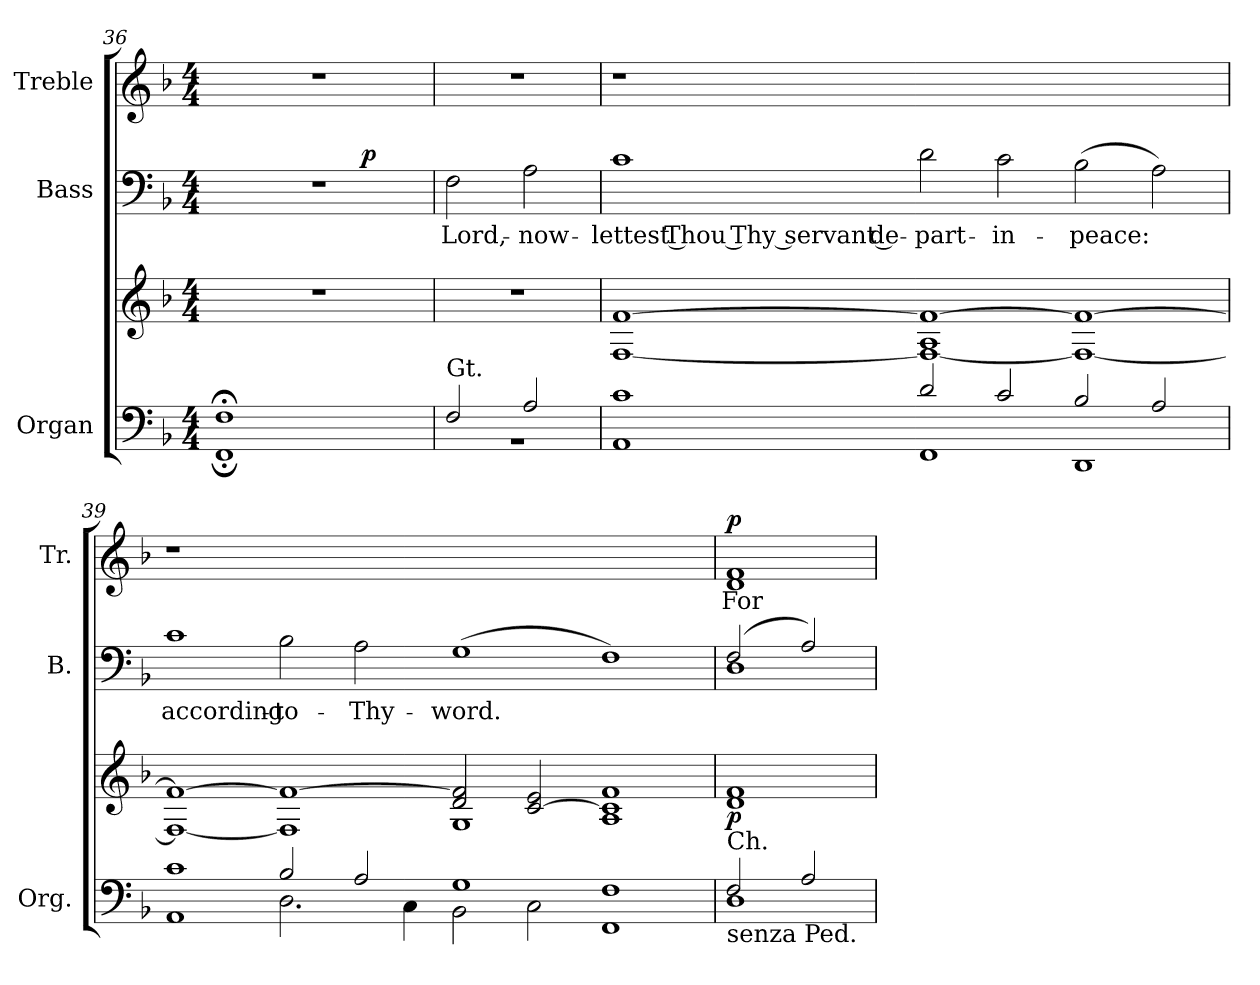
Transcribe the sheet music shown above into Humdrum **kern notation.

**kern	**kern	**dynam	**kern	**text	**dynam	**kern	**text	**dynam
*part3	*part3	*part3	*part2	*part2	*part2	*part1	*part1	*part1
*staff4	*staff3	*staff3/4	*staff2	*staff2	*staff2	*staff1	*staff1	*staff1
*I"Organ	*	*	*I"Bass	*	*	*I"Treble	*	*
*I'Org.	*	*	*I'B.	*	*	*I'Tr.	*	*
*clefF4	*clefG2	*	*clefF4	*	*	*clefG2	*	*
*k[b-]	*k[b-]	*	*k[b-]	*	*	*k[b-]	*	*
*F:	*F:	*	*F:	*	*	*F:	*	*
*M4/4	*M4/4	*	*M4/4	*	*	*M4/4	*	*
=36	=36	=36	=36	=36	=36	=36	=36	=36
*^	*	*	*^	*	*	*	*	*
1F;i	1FF;i	1r	.	1r	2ryy	.	.	1r	.	.
.	.	.	.	.	8ryy	.	.	.	.	.
.	.	.	.	.	16ryy	.	.	.	.	.
.	.	.	.	.	64ryy	.	.	.	.	.
.	.	.	.	.	256ryy	.	.	.	.	.
.	.	.	.	.	4ryy	.	p	.	.	.
.	.	.	.	.	32ryy	.	.	.	.	.
.	.	.	.	.	128.ryy	.	.	.	.	.
*	*	*	*	*v	*v	*	*	*	*	*
=37	=37	=37	=37	=37	=37	=37	=37	=37	=37
*	*	*	*	*^	*	*	*	*	*
!	!	!	!	!LO:TX:a:t=Unison	!	!	!	!	!	!
!LO:TX:a:t=Gt.	!	!	!	!	!	!	!	!	!	!
!	!	!	!	!	!	!LO:LY:b:color=#000000	!	!	!	!
*	*	*	*	*v	*v	*	*	*	*	*
2Fi/	1r	1r	.	2Fi\	Lord,-	.	1r	.	.
!	!	!	!	!	!LO:LY:b:color=#000000	!	!	!	!
2Ai/	.	.	.	2Ai\	-now-	.	.	.	.
!!LO:LB:g=z
=38	=38	=38	=38	=38	=38	=38	=38	=38	=38
*	*	*^	*	*	*	*	*	*	*
!	!	!	!	!	!	!LO:LY:b:color=#000000	!	!LO:N:vis=1	!	!
1ci	1AAi	[1fi	[1Fi	.	1ci	-lettest Thou Thy servant de-	.	1r	.	.
!	!	!	!	!	!	!LO:LY:b:color=#000000	!	!	!	!
2di/	1FFi	1fi_	1Fi_ 1Ai	.	2di\	-part-	.	0ryy	.	.
!	!	!	!	!	!	!LO:LY:b:color=#000000	!	!	!	!
2ci/	.	.	.	.	2ci\	-in-	.	.	.	.
!	!	!	!	!	!	!LO:LY:b:color=#000000	!	!	!	!
2B-i/	1DDi	1fi_	1Fi_	.	(2B-i\	-peace:	.	.	.	.
2Ai/	.	.	.	.	2Ai\)	.	.	.	.	.
=39	=39	=39	=39	=39	=39	=39	=39	=39	=39	=39
!	!	!	!	!	!	!LO:LY:b:color=#000000	!	!LO:N:vis=1	!	!
1ci	1AAi	1fi_	1Fi_	.	1ci	according-	.	1r	.	.
!	!	!	!	!	!	!LO:LY:b:color=#000000	!	!	!	!
2B-i/	2.Di\	1fi_	1Fi]	.	2B-i\	-to-	.	0.ryy	.	.
!	!	!	!	!	!	!LO:LY:b:color=#000000	!	!	!	!
2Ai/	.	.	.	.	2Ai\	-Thy-	.	.	.	.
.	4Ci\	.	.	.	.	.	.	.	.	.
!	!	!	!	!	!	!LO:LY:b:color=#000000	!	!	!	!
1Gi	2BB-i\	2di/ 2fi]	1Gi	.	(1Gi	-word.	.	.	.	.
.	2Ci\	[2ci/ 2ei	.	.	.	.	.	.	.	.
1Fi	1FFi	1fi	1Ai 1ci]	.	1Fi)	.	.	.	.	.
!!LO:LB:g=z
=40	=40	=40	=40	=40	=40	=40	=40	=40	=40	=40
*	*	*	*	*	*^	*	*	*	*	*
!LO:TX:b:t=senza Ped.	!	!	!	!	!	!	!	!	!	!	!
!LO:TX:a:t=Ch.	!	!	!	!	!	!	!	!	!	!	!
!	!	!	!	!	!	!	!	!	!	!LO:LY:b:color=#000000	!
*	*	*	*	*	*	*	*	*	*^	*	*
2Fi/	1Di	1fi	1di	p	(2Fi/	1Di	.	.	1fi	1di	-For-	p
2Ai/	.	.	.	.	2Ai/)	.	.	.	.	.	.	.
*v	*v	*	*	*	*v	*v	*	*	*v	*v	*	*
*	*v	*v	*	*	*	*	*	*	*
=	=	=	=	=	=	=	=	=
*-	*-	*-	*-	*-	*-	*-	*-	*-
